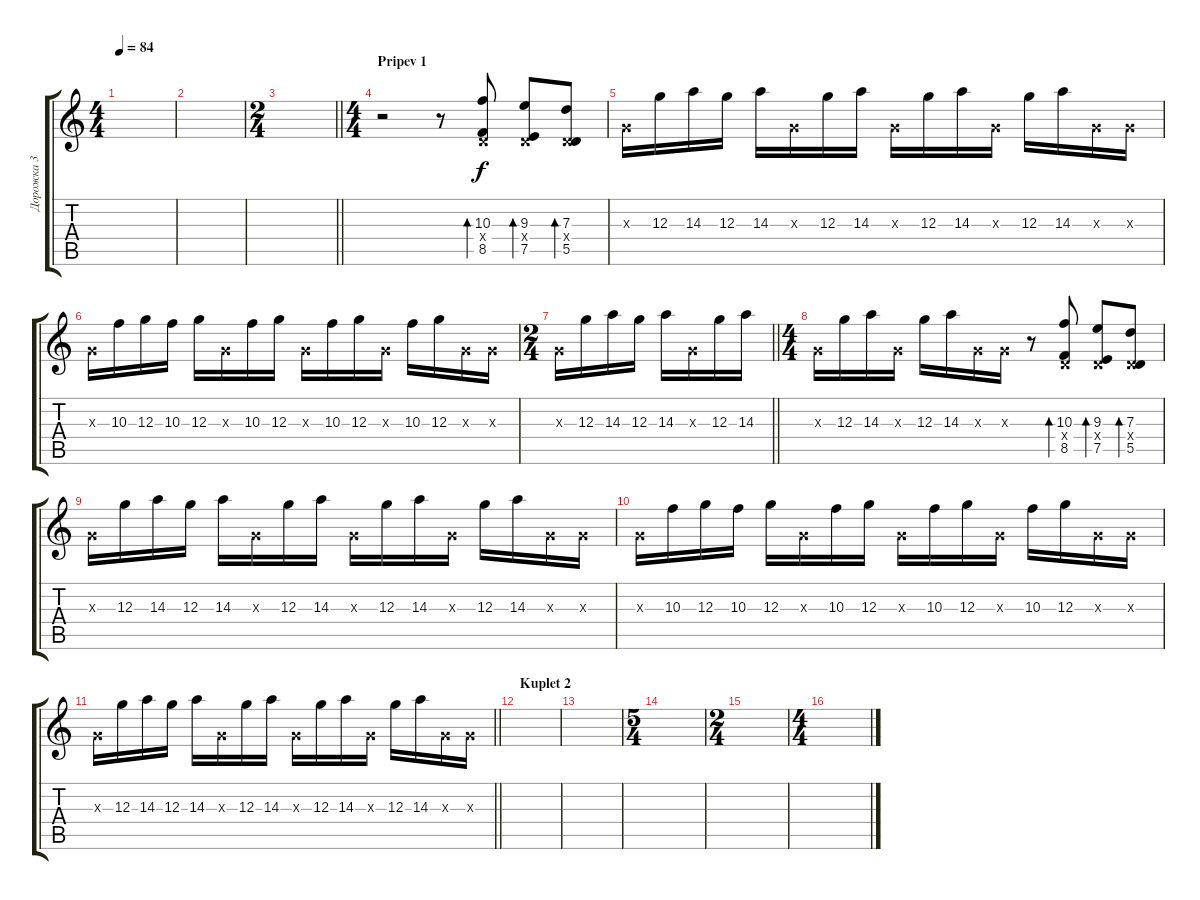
\track ("Дорожка 3" "Дорожка 3") {instrument acousticguitarsteel}
\staff {score tabs}
\tuning (E4 B3 G3 D3 A2 E2) {hide}
\ts (4 4)
\tempo 84
\clef g2
\ks c
|
|
\ts (2 4)
\barLineRight lightlight
|
\ts (4 4)
\section ("" "Pripev 1")
r.2 r.8 (10.3 0.4{x} 8.5).8{bd 60} (9.3 0.4{x} 7.5).8{bd 60} (7.3 0.4{x} 5.5).8{bd 60} |
0.3{x}.16 12.3.16 14.3.16 12.3.16 14.3.16 0.3{x}.16 12.3.16 14.3.16 0.3{x}.16 12.3.16 14.3.16 0.3{x}.16 12.3.16 14.3.16 0.3{x}.16 0.3{x}.16 |
0.3{x}.16 10.3.16 12.3.16 10.3.16 12.3.16 0.3{x}.16 10.3.16 12.3.16 0.3{x}.16 10.3.16 12.3.16 0.3{x}.16 10.3.16 12.3.16 0.3{x}.16 0.3{x}.16 |
\ts (2 4)
\barLineRight lightlight
0.3{x}.16 12.3.16 14.3.16 12.3.16 14.3.16 0.3{x}.16 12.3.16 14.3.16 |
\ts (4 4)
0.3{x}.16 12.3.16 14.3.16 0.3{x}.16 12.3.16 14.3.16 0.3{x}.16 0.3{x}.16 r.8 (10.3 0.4{x} 8.5).8{bd 60} (9.3 0.4{x} 7.5).8{bd 60} (7.3 0.4{x} 5.5).8{bd 60} |
0.3{x}.16 12.3.16 14.3.16 12.3.16 14.3.16 0.3{x}.16 12.3.16 14.3.16 0.3{x}.16 12.3.16 14.3.16 0.3{x}.16 12.3.16 14.3.16 0.3{x}.16 0.3{x}.16 |
0.3{x}.16 10.3.16 12.3.16 10.3.16 12.3.16 0.3{x}.16 10.3.16 12.3.16 0.3{x}.16 10.3.16 12.3.16 0.3{x}.16 10.3.16 12.3.16 0.3{x}.16 0.3{x}.16 |
\barLineRight lightlight
0.3{x}.16 12.3.16 14.3.16 12.3.16 14.3.16 0.3{x}.16 12.3.16 14.3.16 0.3{x}.16 12.3.16 14.3.16 0.3{x}.16 12.3.16 14.3.16 0.3{x}.16 0.3{x}.16 |
\section ("" "Kuplet 2")
|
|
\ts (5 4)
|
\ts (2 4)
|
\ts (4 4)
